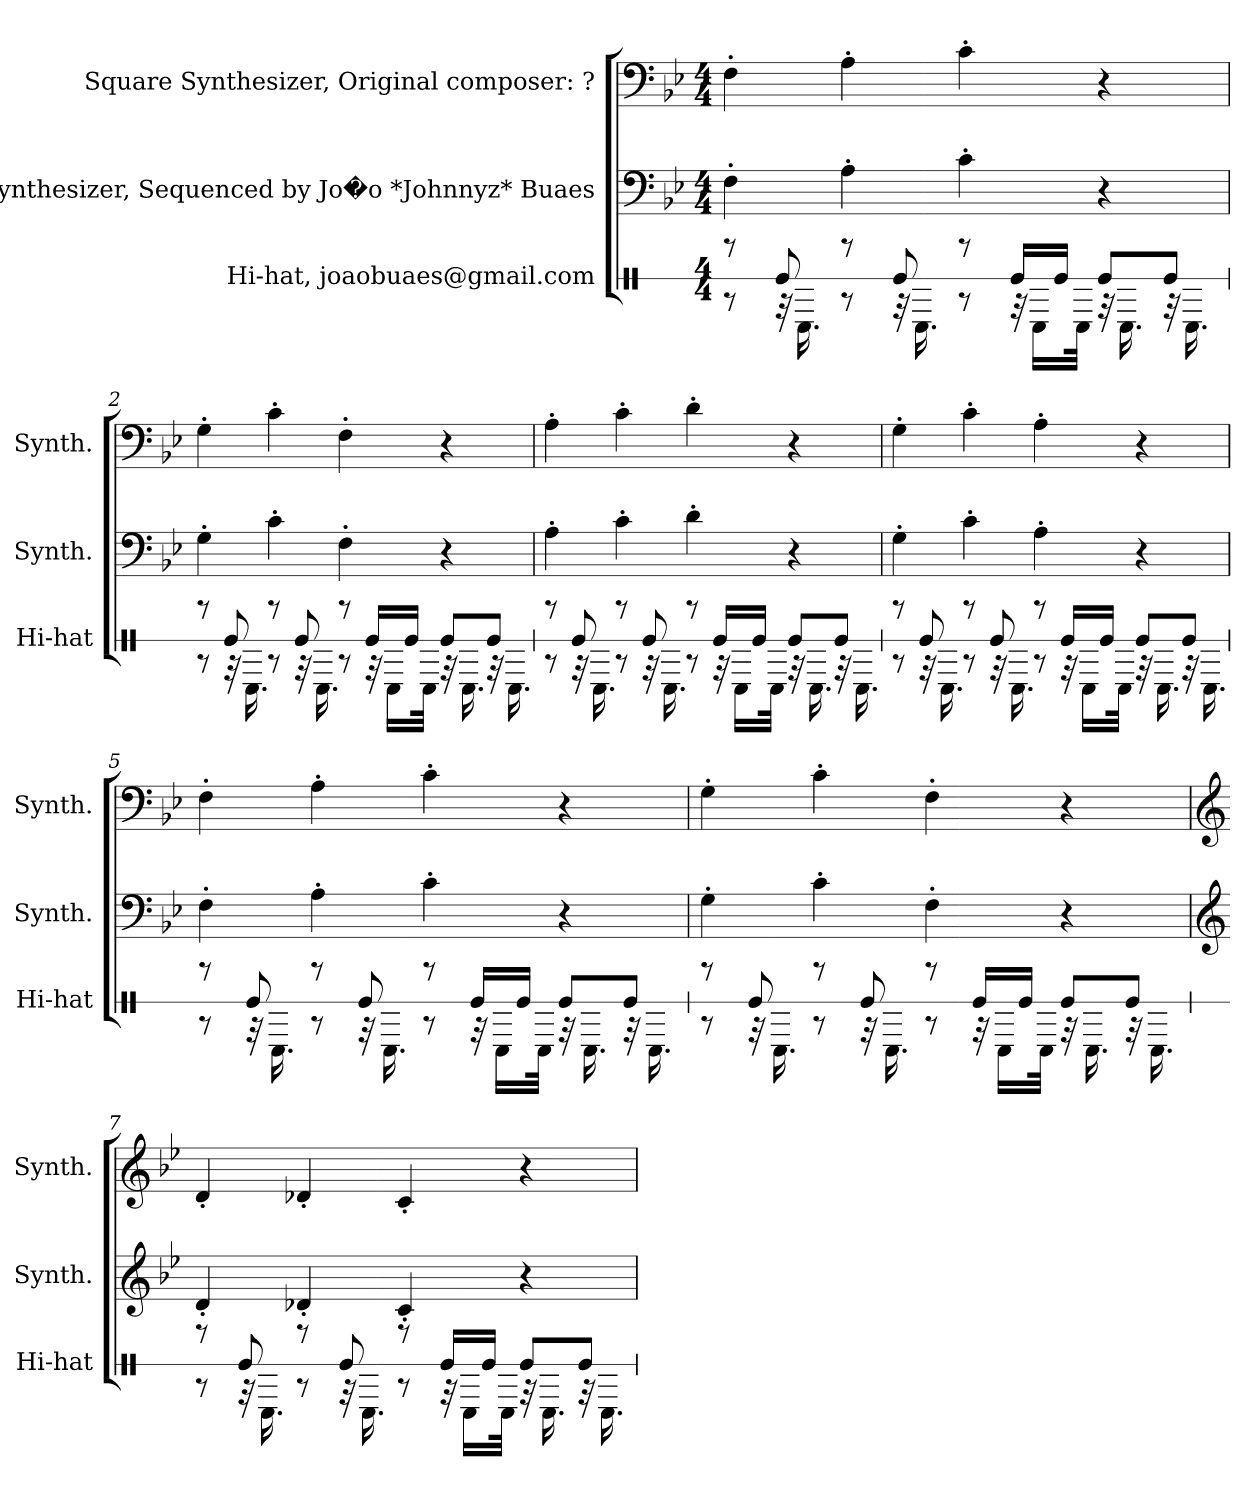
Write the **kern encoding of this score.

**kern	**kern	**kern
*part3	*part2	*part1
*staff3	*staff2	*staff1
*I"Hi-hat, joaobuaes@gmail.com	*I"Square Synthesizer, Sequenced by Jo�o *Johnnyz* Buaes	*I"Square Synthesizer, Original composer: ?
*I'Hi-hat	*I'Synth.	*I'Synth.
*stria1	*	*
*clefX	*clefF4	*clefF4
*k[]	*k[b-e-]	*k[b-e-]
*M4/4	*M4/4	*M4/4
*MM130	*MM130	*MM130
=1	=1	=1
*^	*	*
8r	8r	4F'\	4F'\
8Re/	32r	.	.
.	16.RC\	.	.
8r	8r	4A'\	4A'\
8Re/	32r	.	.
.	16.RC\	.	.
8r	8r	4c'\	4c'\
16Re/LL	32r	.	.
.	16RC\LL	.	.
16Re/JJ	.	.	.
.	32RC\JJk	.	.
8Re/L	32r	4r	4r
.	16.RC\	.	.
8Re/J	32r	.	.
.	16.RC\	.	.
!!LO:LB:g=z
=2	=2	=2	=2
8r	8r	4G'\	4G'\
8Re/	32r	.	.
.	16.RC\	.	.
8r	8r	4c'\	4c'\
8Re/	32r	.	.
.	16.RC\	.	.
8r	8r	4F'\	4F'\
16Re/LL	32r	.	.
.	16RC\LL	.	.
16Re/JJ	.	.	.
.	32RC\JJk	.	.
8Re/L	32r	4r	4r
.	16.RC\	.	.
8Re/J	32r	.	.
.	16.RC\	.	.
=3	=3	=3	=3
8r	8r	4A'\	4A'\
8Re/	32r	.	.
.	16.RC\	.	.
8r	8r	4c'\	4c'\
8Re/	32r	.	.
.	16.RC\	.	.
8r	8r	4d'\	4d'\
16Re/LL	32r	.	.
.	16RC\LL	.	.
16Re/JJ	.	.	.
.	32RC\JJk	.	.
8Re/L	32r	4r	4r
.	16.RC\	.	.
8Re/J	32r	.	.
.	16.RC\	.	.
!!LO:LB:g=z
=4	=4	=4	=4
8r	8r	4G'\	4G'\
8Re/	32r	.	.
.	16.RC\	.	.
8r	8r	4c'\	4c'\
8Re/	32r	.	.
.	16.RC\	.	.
8r	8r	4A'\	4A'\
16Re/LL	32r	.	.
.	16RC\LL	.	.
16Re/JJ	.	.	.
.	32RC\JJk	.	.
8Re/L	32r	4r	4r
.	16.RC\	.	.
8Re/J	32r	.	.
.	16.RC\	.	.
=5	=5	=5	=5
8r	8r	4F'\	4F'\
8Re/	32r	.	.
.	16.RC\	.	.
8r	8r	4A'\	4A'\
8Re/	32r	.	.
.	16.RC\	.	.
8r	8r	4c'\	4c'\
16Re/LL	32r	.	.
.	16RC\LL	.	.
16Re/JJ	.	.	.
.	32RC\JJk	.	.
8Re/L	32r	4r	4r
.	16.RC\	.	.
8Re/J	32r	.	.
.	16.RC\	.	.
!!LO:LB:g=z
=6	=6	=6	=6
8r	8r	4G'\	4G'\
8Re/	32r	.	.
.	16.RC\	.	.
8r	8r	4c'\	4c'\
8Re/	32r	.	.
.	16.RC\	.	.
8r	8r	4F'\	4F'\
16Re/LL	32r	.	.
.	16RC\LL	.	.
16Re/JJ	.	.	.
.	32RC\JJk	.	.
8Re/L	32r	4r	4r
.	16.RC\	.	.
8Re/J	32r	.	.
.	16.RC\	.	.
=7	=7	=7	=7
*	*	*clefG2	*clefG2
8r	8r	4d'/	4d'/
8Re/	32r	.	.
.	16.RC\	.	.
8r	8r	4d-X'/	4d-X'/
8Re/	32r	.	.
.	16.RC\	.	.
8r	8r	4c'/	4c'/
16Re/LL	32r	.	.
.	16RC\LL	.	.
16Re/JJ	.	.	.
.	32RC\JJk	.	.
8Re/L	32r	4r	4r
.	16.RC\	.	.
8Re/J	32r	.	.
.	16.RC\	.	.
*v	*v	*	*
=	=	=
*-	*-	*-
